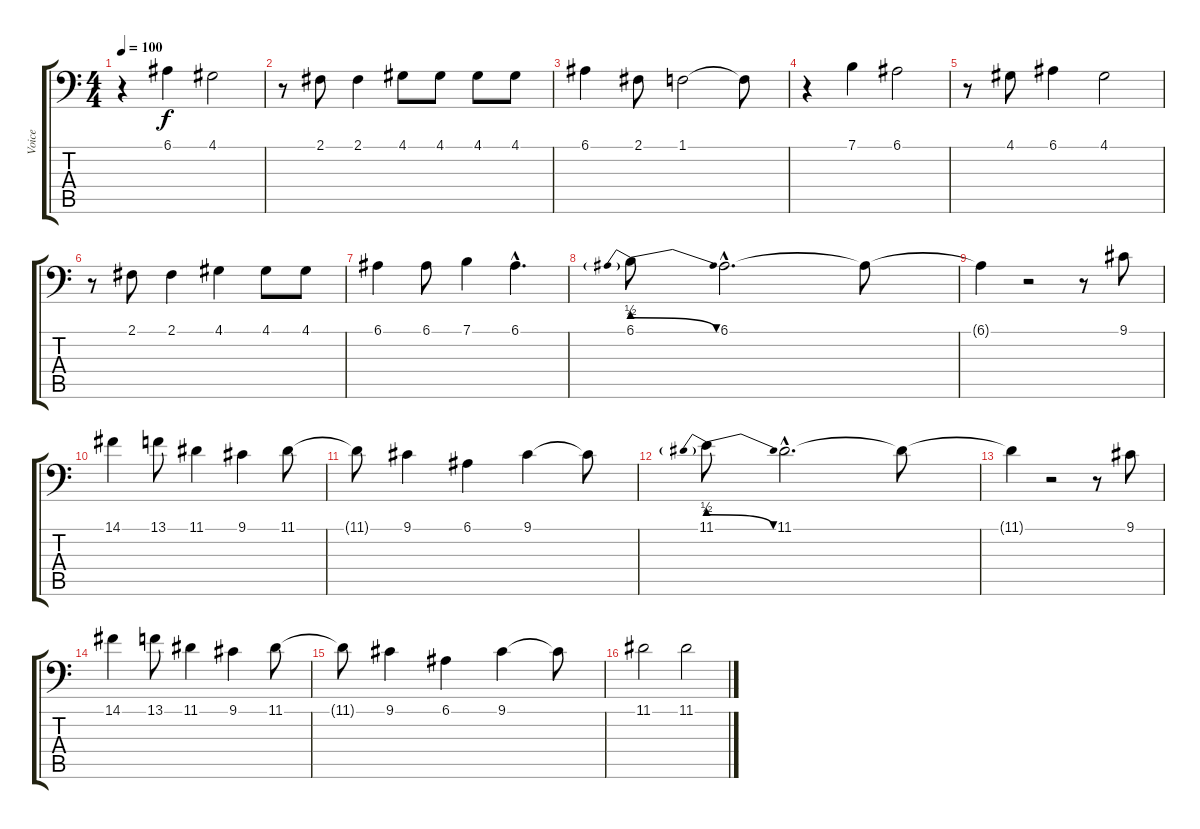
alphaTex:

\track ("Voice" "Voice") {instrument frenchhorn}
\staff {score tabs}
\tuning (E3 B2 G2 D2 A1 E1) {hide}
\ts (4 4)
\tempo 100
\clef f4
\ks c
r.4{dy f} 6.1.4 4.1.2 |
r.8 2.1.8 2.1.4 4.1.8 4.1.8 4.1.8 4.1.8 |
6.1.4 2.1.8 1.1.2 1.1{t}.8 |
r.4 7.1.4 6.1.2 |
r.8 4.1.8 6.1.4 4.1.2 |
r.8 2.1.8 2.1.4 4.1.4 4.1.8 4.1.8 |
6.1.4 6.1.8 7.1.4 6.1{hac}.4{d} |
6.1{be (prebendrelease 0 2 60 0)}.8 6.1{hac}.2{d} 6.1{t}.8 |
6.1{t}.4 r.2 r.8 9.1.8 |
14.1.4 13.1.8 11.1.4 9.1.4 11.1.8 |
11.1{t}.8 9.1.4 6.1.4 9.1.4 9.1{t}.8 |
11.1{be (prebendrelease 0 2 60 0)}.8 11.1{hac}.2{d} 11.1{t}.8 |
11.1{t}.4 r.2 r.8 9.1.8 |
14.1.4 13.1.8 11.1.4 9.1.4 11.1.8 |
11.1{t}.8 9.1.4 6.1.4 9.1.4 9.1{t}.8 |
11.1.2{instrument bassoon} 11.1.2
